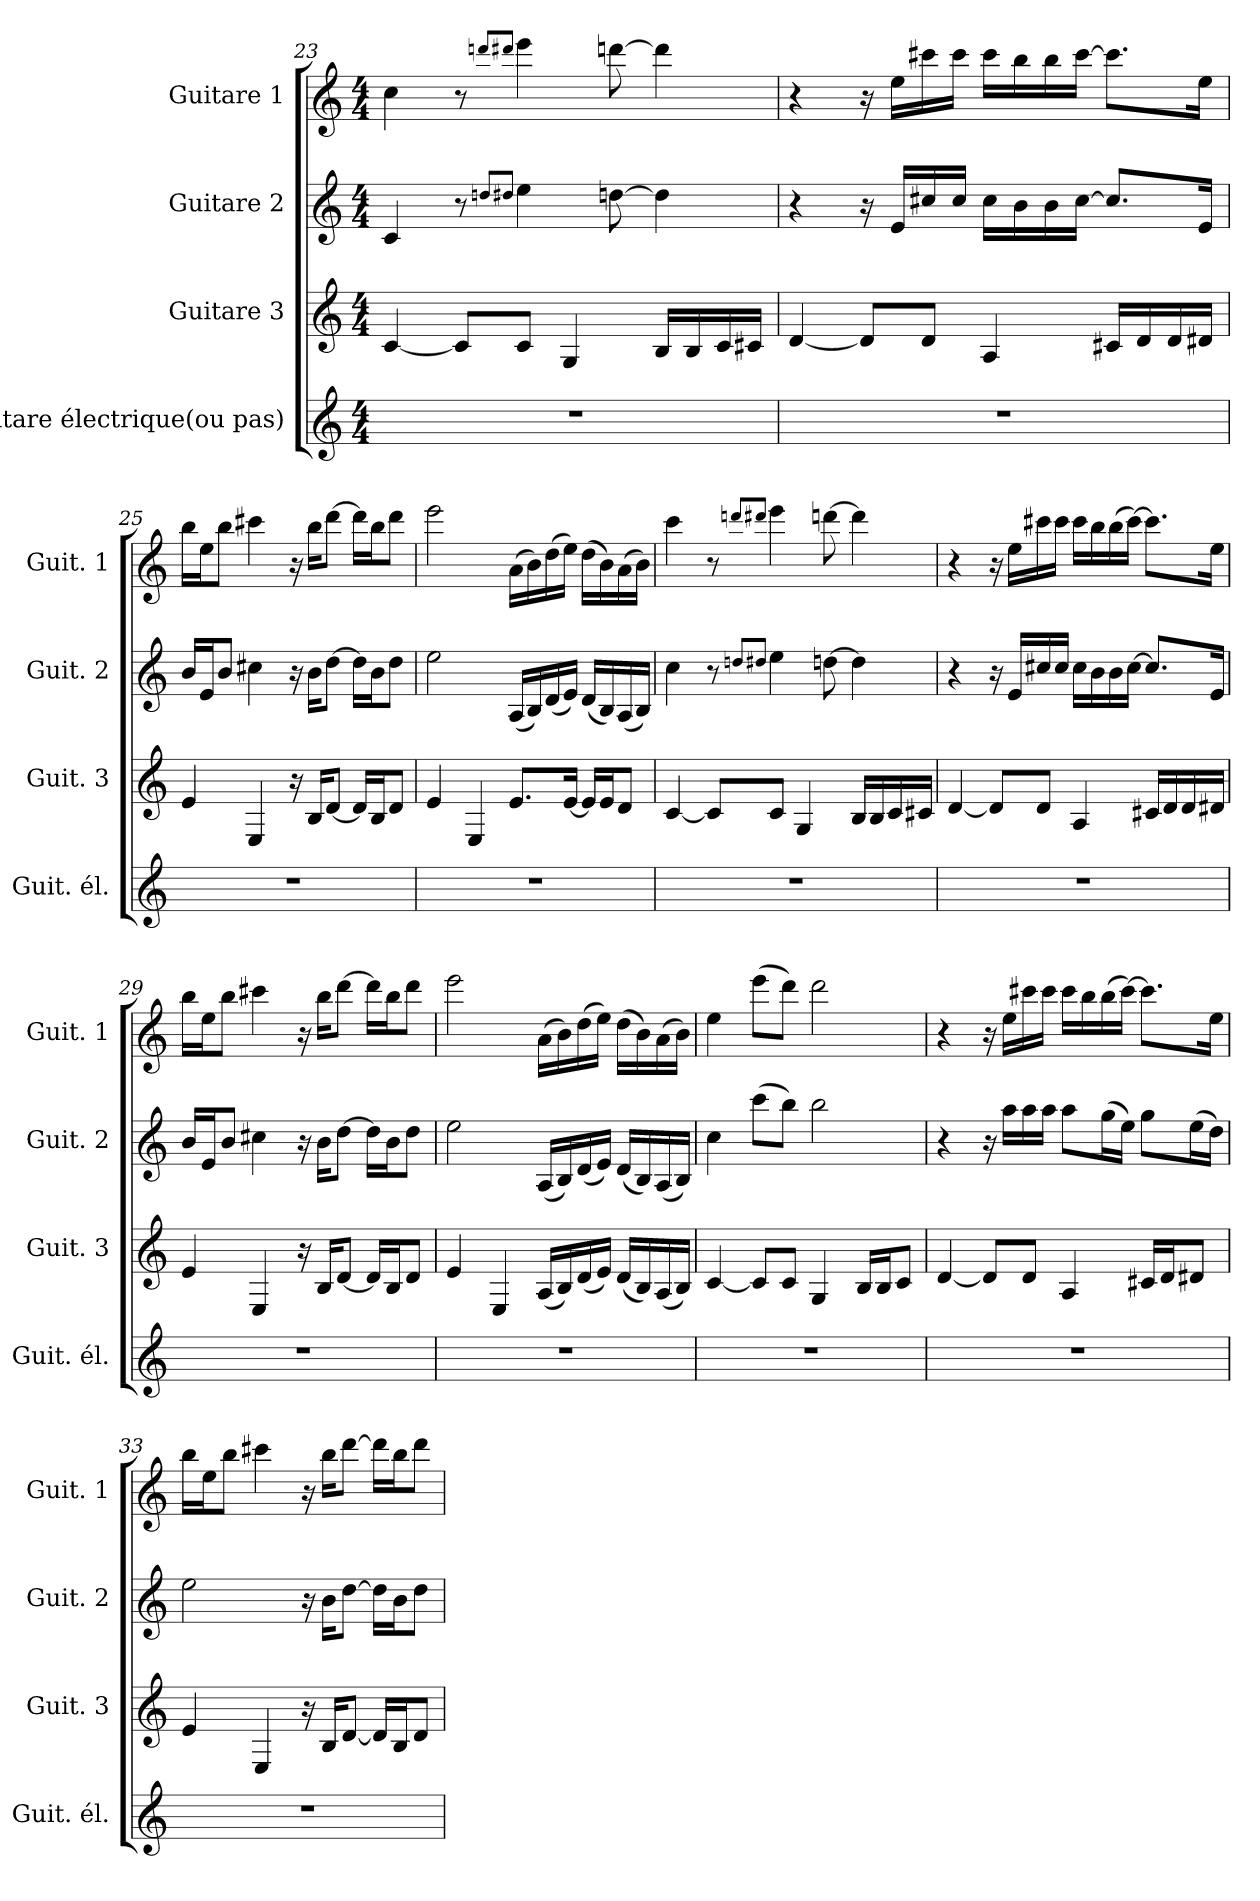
**kern	**kern	**kern	**kern
*part4	*part3	*part2	*part1
*staff4	*staff3	*staff2	*staff1
*I"Guitare électrique(ou pas)	*I"Guitare 3	*I"Guitare 2	*I"Guitare 1
*I'Guit. él.	*I'Guit. 3	*I'Guit. 2	*I'Guit. 1
*clefG2	*clefG2	*clefG2	*clefG2
*ITrd7c12	*ITrd7c12	*ITrd7c12	*ITrd7c12
*k[]	*k[]	*k[]	*k[]
*C:	*C:	*C:	*C:
*M4/4	*M4/4	*M4/4	*M4/4
=23	=23	=23	=23
1r	[4C/	4C/	4c\
.	8C/L]	8r	8r
.	.	8qdn/L	8qddn/L
.	.	8qd#X/J	8qdd#X/J
.	8C/J	4e\	4ee\
.	4GG/	.	.
.	.	[8dn\	[8ddn\
.	16BB/LL	4d\]	4dd\]
.	16BB/	.	.
.	16C/	.	.
.	16C#X/JJ	.	.
=24	=24	=24	=24
1r	[4D/	4r	4r
.	8D/L]	16r	16r
.	.	16E/LL	16e\LL
.	8D/J	16c#X/	16cc#X\
.	.	16c#/JJ	16cc#\JJ
.	4AA/	16c#\LL	16cc#\LL
.	.	16B\	16b\
.	.	16B\	16b\
.	.	[16c#\JJ	[16cc#\JJ
.	16C#X/LL	8.c#/L]	8.cc#\L]
.	16D/	.	.
.	16D/	.	.
.	16D#X/JJ	16E/Jk	16e\Jk
!!LO:PB:g=z
=25	=25	=25	=25
1r	4E/	16B/LL	16b\LL
.	.	16E/J	16e\J
.	.	8B/J	8b\J
.	4EE/	4c#X\	4cc#X\
.	16r	16r	16r
.	16BB/KL	16B\KL	16b\KL
.	[8D/J	[8d\J	[8dd\J
.	16D/LL]	16d\LL]	16dd\LL]
.	16BB/J	16B\J	16b\J
.	8D/J	8d\J	8dd\J
=26	=26	=26	=26
1r	4E/	2e\	2ee\
.	4EE/	.	.
.	8.E/L	(<16AA/LL	(>16A\LL
.	.	16BB/)	16B\)
.	.	(<16D/	(>16d\
.	[16E/Jk	16E/JJ)	16e\JJ)
.	16E/LL]	(<16D/LL	(>16d\LL
.	16E/J	16BB/)	16B\)
.	8D/J	(<16AA/	(>16A\
.	.	16BB/JJ)	16B\JJ)
=27	=27	=27	=27
1r	[4C/	4c\	4cc\
.	8C/L]	8r	8r
.	.	8qdn/L	8qddn/L
.	.	8qd#X/J	8qdd#X/J
.	8C/J	4e\	4ee\
.	4GG/	.	.
.	.	[8dn\	[8ddn\
.	16BB/LL	4d\]	4dd\]
.	16BB/	.	.
.	16C/	.	.
.	16C#X/JJ	.	.
!!LO:LB:g=z
=28	=28	=28	=28
1r	[4D/	4r	4r
.	8D/L]	16r	16r
.	.	16E/LL	16e\LL
.	8D/J	16c#X/	16cc#X\
.	.	16c#/JJ	16cc#\JJ
.	4AA/	16c#\LL	16cc#\LL
.	.	16B\	16b\
.	.	16B\	(>16b\
.	.	[16c#\JJ	[16cc#\JJ)
.	16C#X/LL	8.c#/L]	8.cc#\L]
.	16D/	.	.
.	16D/	.	.
.	16D#X/JJ	16E/Jk	16e\Jk
=29	=29	=29	=29
1r	4E/	16B/LL	16b\LL
.	.	16E/J	16e\J
.	.	8B/J	8b\J
.	4EE/	4c#X\	4cc#X\
.	16r	16r	16r
.	16BB/KL	16B\KL	16b\KL
.	[8D/J	[8d\J	[8dd\J
.	16D/LL]	16d\LL]	16dd\LL]
.	16BB/J	16B\J	16b\J
.	8D/J	8d\J	8dd\J
=30	=30	=30	=30
1r	4E/	2e\	2ee\
.	4EE/	.	.
.	(<16AA/LL	(<16AA/LL	(>16A\LL
.	16BB/)	16BB/)	16B\)
.	(<16D/	(<16D/	(>16d\
.	16E/JJ)	16E/JJ)	16e\JJ)
.	(<16D/LL	(<16D/LL	(>16d\LL
.	16BB/)	16BB/)	16B\)
.	(<16AA/	(<16AA/	(>16A\
.	16BB/JJ)	16BB/JJ)	16B\JJ)
!!LO:LB:g=z
=31	=31	=31	=31
1r	[4C/	4c\	4e\
.	8C/L]	(>8cc\L	(>8ee\L
.	8C/J	8b\J)	8dd\J)
.	4GG/	2b\	2dd\
.	16BB/LL	.	.
.	16BB/J	.	.
.	8C/J	.	.
=32	=32	=32	=32
1r	[4D/	4r	4r
.	8D/L]	16r	16r
.	.	16a\LL	16e\LL
.	8D/J	16a\	16cc#X\
.	.	16a\JJ	16cc#\JJ
.	4AA/	8a\L	16cc#\LL
.	.	.	16b\
.	.	(>16g\L	(>16b\
.	.	16e\JJ)	[16cc#\JJ)
.	16C#X/LL	8g\L	8.cc#\L]
.	16D/J	.	.
.	8D#X/J	(>16e\L	.
.	.	16d\JJ)	16e\Jk
=33	=33	=33	=33
1r	4E/	2e\	16b\LL
.	.	.	16e\J
.	.	.	8b\J
.	4EE/	.	4cc#X\
.	16r	16r	16r
.	16BB/KL	16B\KL	16b\KL
.	[8D/J	[8d\J	[8dd\J
.	16D/LL]	16d\LL]	16dd\LL]
.	16BB/J	16B\J	16b\J
.	8D/J	8d\J	8dd\J
=	=	=	=
*-	*-	*-	*-
